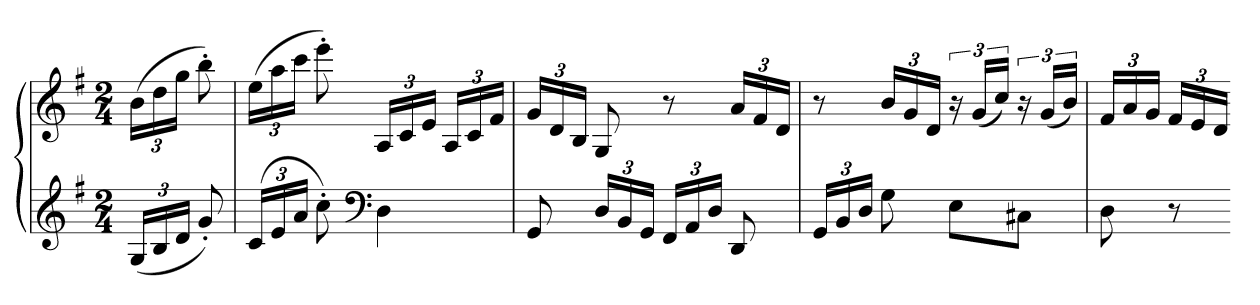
**kern	**kern
*part1	*part1
*staff2	*staff1
*clefG2	*clefG2
*k[f#]	*k[f#]
*G:	*G:
*M2/4	*M2/4
=	=
(24GLL	(24bLL
24B	24dd
24dJJ	24ggJJ
8g')	8bb')
=33	=33
(24cLL	(24eeLL
24e	24aa
24aJJ	24cccJJ
8cc')	8eee')
*clefF4	*
4D	24ALL
.	24c
.	24eJJ
.	24ALL
.	24c
.	24f#JJ
=34	=34
8GG	24gLL
.	24d
.	24BJJ
24DLL	8G
24BB	.
24GGJJ	.
24FF#LL	8r
24AA	.
24DJJ	.
8DD	24aLL
.	24f#
.	24dJJ
=35	=35
24GGLL	8r
24BB	.
24DJJ	.
8G	24bLL
.	24g
.	24dJJ
8EL	24r
.	(24gLL
.	24ccJJ)
8C#XJ	24r
.	(24gLL
.	24bJJ)
=36	=36
8D	24f#LL
.	24a
.	24gJJ
8r	24f#LL
.	24e
.	24dJJ
=-	=-
*-	*-
